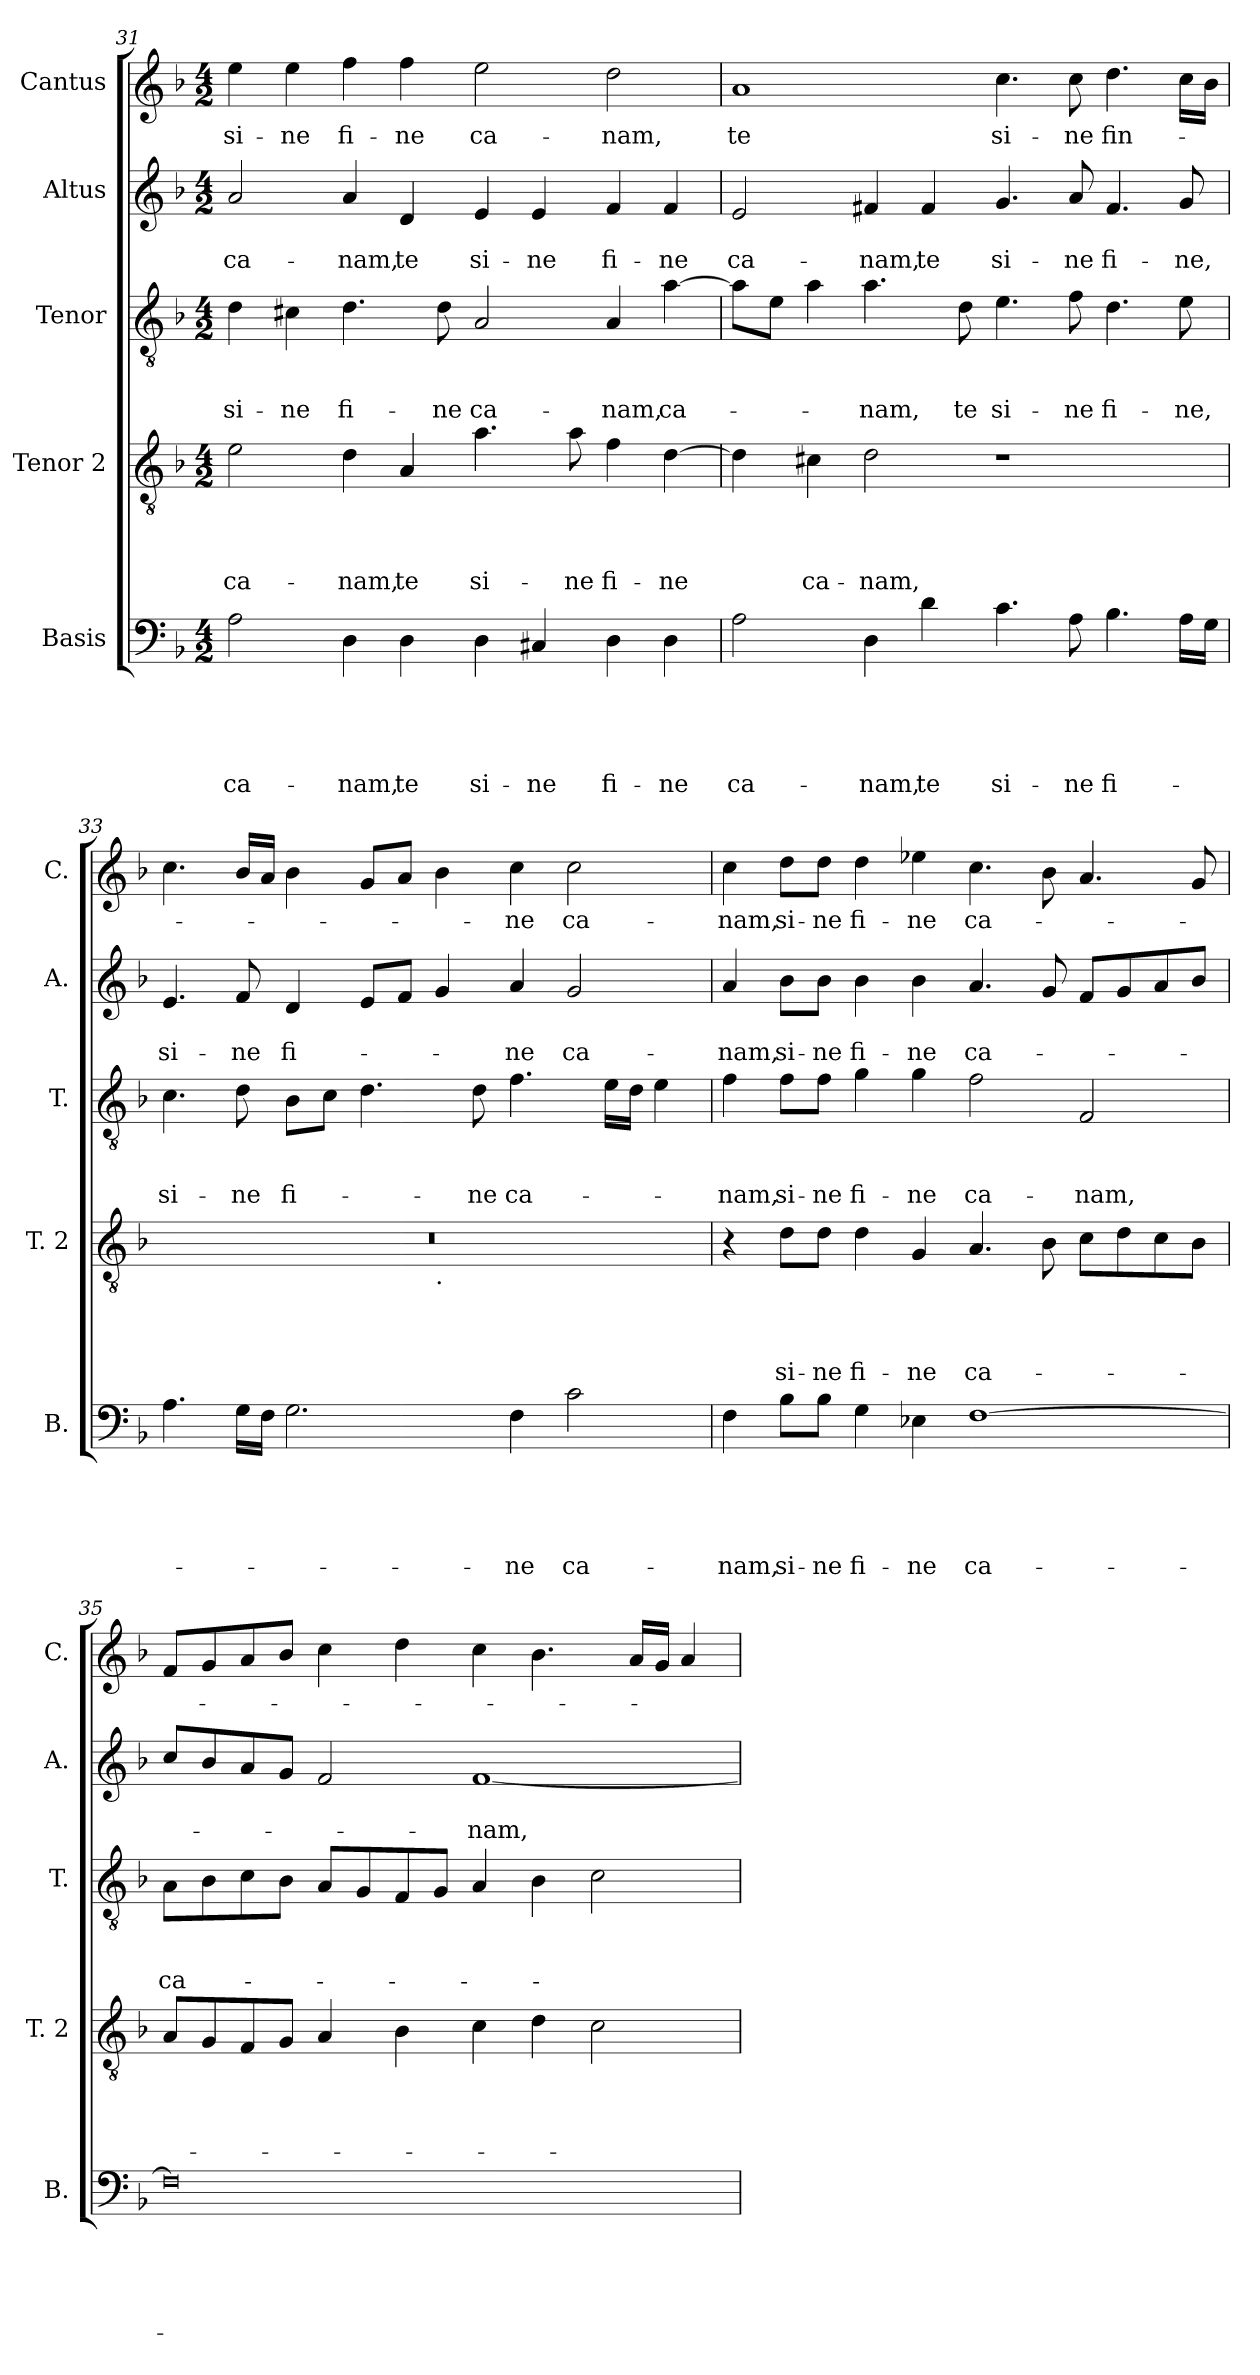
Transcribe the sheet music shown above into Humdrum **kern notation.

**kern	**text	**text	**text	**text	**text	**kern	**text	**text	**text	**text	**kern	**text	**text	**text	**kern	**text	**text	**kern	**text
*part5	*part5	*part5	*part5	*part5	*part5	*part4	*part4	*part4	*part4	*part4	*part3	*part3	*part3	*part3	*part2	*part2	*part2	*part1	*part1
*staff5	*staff5	*staff5	*staff5	*staff5	*staff5	*staff4	*staff4	*staff4	*staff4	*staff4	*staff3	*staff3	*staff3	*staff3	*staff2	*staff2	*staff2	*staff1	*staff1
*I"Basis	*	*	*	*	*	*I"Tenor 2	*	*	*	*	*I"Tenor	*	*	*	*I"Altus	*	*	*I"Cantus	*
*I'B.	*	*	*	*	*	*I'T. 2	*	*	*	*	*I'T.	*	*	*	*I'A.	*	*	*I'C.	*
*clefF4	*	*	*	*	*	*clefGv2	*	*	*	*	*clefGv2	*	*	*	*clefG2	*	*	*clefG2	*
*k[b-]	*	*	*	*	*	*k[b-]	*	*	*	*	*k[b-]	*	*	*	*k[b-]	*	*	*k[b-]	*
*F:	*	*	*	*	*	*F:	*	*	*	*	*F:	*	*	*	*F:	*	*	*F:	*
*M4/2	*	*	*	*	*	*M4/2	*	*	*	*	*M4/2	*	*	*	*M4/2	*	*	*M4/2	*
=31	=31	=31	=31	=31	=31	=31	=31	=31	=31	=31	=31	=31	=31	=31	=31	=31	=31	=31	=31
!	!	!	!	!	!LO:LY:b	!	!	!	!	!LO:LY:b	!	!	!	!LO:LY:b	!	!	!LO:LY:b	!	!LO:LY:b
2A\	.	.	.	.	ca-	2e\	.	.	.	ca-	4d\	.	.	si-	2a/	.	ca-	4ee\	si-
!	!	!	!	!	!	!	!	!	!	!	!	!	!	!LO:LY:b	!	!	!	!	!LO:LY:b
.	.	.	.	.	.	.	.	.	.	.	4c#X\	.	.	-ne	.	.	.	4ee\	-ne
!	!	!	!	!	!LO:LY:b	!	!	!	!	!LO:LY:b	!	!	!	!LO:LY:b	!	!	!LO:LY:b	!	!LO:LY:b
4D\	.	.	.	.	-nam,	4d\	.	.	.	-nam,	4.d\	.	.	fi-	4a/	.	-nam,	4ff\	fi-
!	!	!	!	!	!LO:LY:b	!	!	!	!	!LO:LY:b	!	!	!	!	!	!	!LO:LY:b	!	!LO:LY:b
4D\	.	.	.	.	te	4A/	.	.	.	te	.	.	.	.	4d/	.	te	4ff\	-ne
!	!	!	!	!	!	!	!	!	!	!	!	!	!	!LO:LY:b	!	!	!	!	!
.	.	.	.	.	.	.	.	.	.	.	8d\	.	.	-ne	.	.	.	.	.
!	!	!	!	!	!LO:LY:b	!	!	!	!	!LO:LY:b	!	!	!	!LO:LY:b	!	!	!LO:LY:b	!	!LO:LY:b
4D\	.	.	.	.	si-	4.a\	.	.	.	si-	2A/	.	.	ca-	4e/	.	si-	2ee\	ca-
!	!	!	!	!	!LO:LY:b	!	!	!	!	!	!	!	!	!	!	!	!LO:LY:b	!	!
4C#X/	.	.	.	.	-ne	.	.	.	.	.	.	.	.	.	4e/	.	-ne	.	.
!	!	!	!	!	!	!	!	!	!	!LO:LY:b	!	!	!	!	!	!	!	!	!
.	.	.	.	.	.	8a\	.	.	.	-ne	.	.	.	.	.	.	.	.	.
!	!	!	!	!	!LO:LY:b	!	!	!	!	!LO:LY:b	!	!	!	!LO:LY:b	!	!	!LO:LY:b	!	!LO:LY:b
4D\	.	.	.	.	fi-	4f\	.	.	.	fi-	4A/	.	.	-nam,	4f/	.	fi-	2dd\	-nam,
!	!	!	!	!	!LO:LY:b	!	!	!	!	!LO:LY:b	!	!	!	!LO:LY:b	!	!	!LO:LY:b	!	!
4D\	.	.	.	.	-ne	[<4d\	.	.	.	-ne	[<4a\	.	.	ca-	4f/	.	-ne	.	.
!!LO:LB:g=z
=32	=32	=32	=32	=32	=32	=32	=32	=32	=32	=32	=32	=32	=32	=32	=32	=32	=32	=32	=32
!	!	!	!	!	!LO:LY:b	!	!	!	!	!	!	!	!	!	!	!	!LO:LY:b	!	!LO:LY:b
2A\	.	.	.	.	ca-	4d\]	.	.	.	.	8a\L]	.	.	.	2e/	.	ca-	1a	te
.	.	.	.	.	.	.	.	.	.	.	8e\J	.	.	.	.	.	.	.	.
!	!	!	!	!	!	!	!	!	!	!LO:LY:b	!	!	!	!	!	!	!	!	!
.	.	.	.	.	.	4c#X\	.	.	.	ca-	4a\	.	.	.	.	.	.	.	.
!	!	!	!	!	!LO:LY:b	!	!	!	!	!LO:LY:b	!	!	!	!LO:LY:b	!	!	!LO:LY:b	!	!
4D\	.	.	.	.	-nam,	2d\	.	.	.	-nam,	4.a\	.	.	-nam,	4f#X/	.	-nam,	.	.
!	!	!	!	!	!LO:LY:b	!	!	!	!	!	!	!	!	!	!	!	!LO:LY:b	!	!
4d\	.	.	.	.	te	.	.	.	.	.	.	.	.	.	4f#/	.	te	.	.
!	!	!	!	!	!	!	!	!	!	!	!	!	!	!LO:LY:b	!	!	!	!	!
.	.	.	.	.	.	.	.	.	.	.	8d\	.	.	te	.	.	.	.	.
!	!	!	!	!	!LO:LY:b	!	!	!	!	!	!	!	!	!LO:LY:b	!	!	!LO:LY:b	!	!LO:LY:b
4.c\	.	.	.	.	si-	1r	.	.	.	.	4.e\	.	.	si-	4.g/	.	si-	4.cc\	si-
!	!	!	!	!	!LO:LY:b	!	!	!	!	!	!	!	!	!LO:LY:b	!	!	!LO:LY:b	!	!LO:LY:b
8A\	.	.	.	.	-ne	.	.	.	.	.	8f\	.	.	-ne	8a/	.	-ne	8cc\	-ne
!	!	!	!	!	!LO:LY:b	!	!	!	!	!	!	!	!	!LO:LY:b	!	!	!LO:LY:b	!	!LO:LY:b:rj
4.B-\	.	.	.	.	fi-	.	.	.	.	.	4.d\	.	.	fi-	4.f#/	.	fi-	4.dd\	fin-
!	!	!	!	!	!	!	!	!	!	!	!	!	!	!LO:LY:b	!	!	!LO:LY:b	!	!
16A\LL	.	.	.	.	.	.	.	.	.	.	8e\	.	.	-ne,	8g/	.	-ne,	16cc\LL	.
16G\JJ	.	.	.	.	.	.	.	.	.	.	.	.	.	.	.	.	.	16b-\JJ	.
=33	=33	=33	=33	=33	=33	=33	=33	=33	=33	=33	=33	=33	=33	=33	=33	=33	=33	=33	=33
!	!	!	!	!	!	!	!	!	!	!	!	!	!	!LO:LY:b	!	!	!LO:LY:b	!	!
*	*	*	*	*	*	*^	*	*	*	*	*	*	*	*	*	*	*	*	*
4.A\	.	.	.	.	.	0r	1ryy	.	.	.	.	4.c\	.	.	si-	4.e/	.	si-	4.cc\	.
!	!	!	!	!	!	!	!	!	!	!	!	!	!	!	!LO:LY:b	!	!	!LO:LY:b	!	!
16G\LL	.	.	.	.	.	.	.	.	.	.	.	8d\	.	.	-ne	8f/	.	-ne	16b-/LL	.
16F\JJ	.	.	.	.	.	.	.	.	.	.	.	.	.	.	.	.	.	.	16a/JJ	.
!	!	!	!	!	!	!	!	!	!	!	!	!	!	!	!LO:LY:b	!	!	!LO:LY:b	!	!
2.G\	.	.	.	.	.	.	.	.	.	.	.	8B-\L	.	.	fi-	4d/	.	fi-	4b-\	.
.	.	.	.	.	.	.	.	.	.	.	.	8c\J	.	.	.	.	.	.	.	.
.	.	.	.	.	.	.	.	.	.	.	.	4.d\	.	.	.	8e/L	.	.	8g/L	.
.	.	.	.	.	.	.	.	.	.	.	.	.	.	.	.	8f/J	.	.	8a/J	.
!	!	!	!	!	!	!	!LO:TX:b:t=.	!	!	!	!	!	!	!	!	!	!	!	!	!
.	.	.	.	.	.	.	1ryy	.	.	.	.	.	.	.	.	4g/	.	.	4b-\	.
!	!	!	!	!	!	!	!	!	!	!	!	!	!	!	!LO:LY:b	!	!	!	!	!
.	.	.	.	.	.	.	.	.	.	.	.	8d\	.	.	-ne	.	.	.	.	.
!	!	!	!	!	!LO:LY:b	!	!	!	!	!	!	!	!	!	!LO:LY:b	!	!	!LO:LY:b	!	!LO:LY:b
4F\	.	.	.	.	-ne	.	.	.	.	.	.	4.f\	.	.	ca-	4a/	.	-ne	4cc\	-ne
!	!	!	!	!	!LO:LY:b	!	!	!	!	!	!	!	!	!	!	!	!	!LO:LY:b	!	!LO:LY:b
2c\	.	.	.	.	ca-	.	.	.	.	.	.	.	.	.	.	2g/	.	ca-	2cc\	ca-
.	.	.	.	.	.	.	.	.	.	.	.	16e\LL	.	.	.	.	.	.	.	.
.	.	.	.	.	.	.	.	.	.	.	.	16d\JJ	.	.	.	.	.	.	.	.
.	.	.	.	.	.	.	.	.	.	.	.	4e\	.	.	.	.	.	.	.	.
=34	=34	=34	=34	=34	=34	=34	=34	=34	=34	=34	=34	=34	=34	=34	=34	=34	=34	=34	=34	=34
!	!	!	!	!	!LO:LY:b	!	!	!	!	!	!	!	!	!	!LO:LY:b	!	!	!LO:LY:b	!	!LO:LY:b
*	*	*	*	*	*	*v	*v	*	*	*	*	*	*	*	*	*	*	*	*	*
4F\	.	.	.	.	-nam,	4r	.	.	.	.	4f\	.	.	-nam,	4a/	.	-nam,	4cc\	-nam,
!	!	!	!	!	!LO:LY:b	!	!	!	!	!LO:LY:b	!	!	!	!LO:LY:b	!	!	!LO:LY:b	!	!LO:LY:b
8B-\L	.	.	.	.	si-	8d\L	.	.	.	si-	8f\L	.	.	si-	8b-\L	.	si-	8dd\L	si-
!	!	!	!	!	!LO:LY:b	!	!	!	!	!LO:LY:b	!	!	!	!LO:LY:b	!	!	!LO:LY:b	!	!LO:LY:b
8B-\J	.	.	.	.	-ne	8d\J	.	.	.	-ne	8f\J	.	.	-ne	8b-\J	.	-ne	8dd\J	-ne
!	!	!	!	!	!LO:LY:b	!	!	!	!	!LO:LY:b	!	!	!	!LO:LY:b	!	!	!LO:LY:b	!	!LO:LY:b
4G\	.	.	.	.	fi-	4d\	.	.	.	fi-	4g\	.	.	fi-	4b-\	.	fi-	4dd\	fi-
!	!	!	!	!	!LO:LY:b	!	!	!	!	!LO:LY:b	!	!	!	!LO:LY:b	!	!	!LO:LY:b	!	!LO:LY:b
4E-X\	.	.	.	.	-ne	4G/	.	.	.	-ne	4g\	.	.	-ne	4b-\	.	-ne	4ee-X\	-ne
!	!	!	!	!	!LO:LY:b	!	!	!	!	!LO:LY:b	!	!	!	!LO:LY:b	!	!	!LO:LY:b	!	!LO:LY:b
[<1F	.	.	.	.	ca-	4.A/	.	.	.	ca-	2f\	.	.	ca-	4.a/	.	ca-	4.cc\	ca-
.	.	.	.	.	.	8B-\	.	.	.	.	.	.	.	.	8g/	.	.	8b-\	.
!	!	!	!	!	!	!	!	!	!	!	!	!	!	!LO:LY:b	!	!	!	!	!
.	.	.	.	.	.	8c\L	.	.	.	.	2F/	.	.	-nam,	8f/L	.	.	4.a/	.
.	.	.	.	.	.	8d\	.	.	.	.	.	.	.	.	8g/	.	.	.	.
.	.	.	.	.	.	8c\	.	.	.	.	.	.	.	.	8a/	.	.	.	.
.	.	.	.	.	.	8B-\J	.	.	.	.	.	.	.	.	8b-/J	.	.	8g/	.
!!LO:LB:g=z
=35	=35	=35	=35	=35	=35	=35	=35	=35	=35	=35	=35	=35	=35	=35	=35	=35	=35	=35	=35
!	!	!	!	!	!	!	!	!	!	!	!	!	!	!LO:LY:b	!	!	!	!	!
0F]	.	.	.	.	.	8A/L	.	.	.	.	8A\L	.	.	ca-	8cc/L	.	.	8f/L	.
.	.	.	.	.	.	8G/	.	.	.	.	8B-\	.	.	.	8b-/	.	.	8g/	.
.	.	.	.	.	.	8F/	.	.	.	.	8c\	.	.	.	8a/	.	.	8a/	.
.	.	.	.	.	.	8G/J	.	.	.	.	8B-\J	.	.	.	8g/J	.	.	8b-/J	.
.	.	.	.	.	.	4A/	.	.	.	.	8A/L	.	.	.	2f/	.	.	4cc\	.
.	.	.	.	.	.	.	.	.	.	.	8G/	.	.	.	.	.	.	.	.
.	.	.	.	.	.	4B-\	.	.	.	.	8F/	.	.	.	.	.	.	4dd\	.
.	.	.	.	.	.	.	.	.	.	.	8G/J	.	.	.	.	.	.	.	.
!	!	!	!	!	!	!	!	!	!	!	!	!	!	!	!	!	!LO:LY:b	!	!
.	.	.	.	.	.	4c\	.	.	.	.	4A/	.	.	.	[<1f	.	-nam,	4cc\	.
.	.	.	.	.	.	4d\	.	.	.	.	4B-\	.	.	.	.	.	.	4.b-\	.
.	.	.	.	.	.	2c\	.	.	.	.	2c\	.	.	.	.	.	.	.	.
.	.	.	.	.	.	.	.	.	.	.	.	.	.	.	.	.	.	16a/LL	.
.	.	.	.	.	.	.	.	.	.	.	.	.	.	.	.	.	.	16g/JJ	.
.	.	.	.	.	.	.	.	.	.	.	.	.	.	.	.	.	.	4a/	.
=	=	=	=	=	=	=	=	=	=	=	=	=	=	=	=	=	=	=	=
*-	*-	*-	*-	*-	*-	*-	*-	*-	*-	*-	*-	*-	*-	*-	*-	*-	*-	*-	*-
